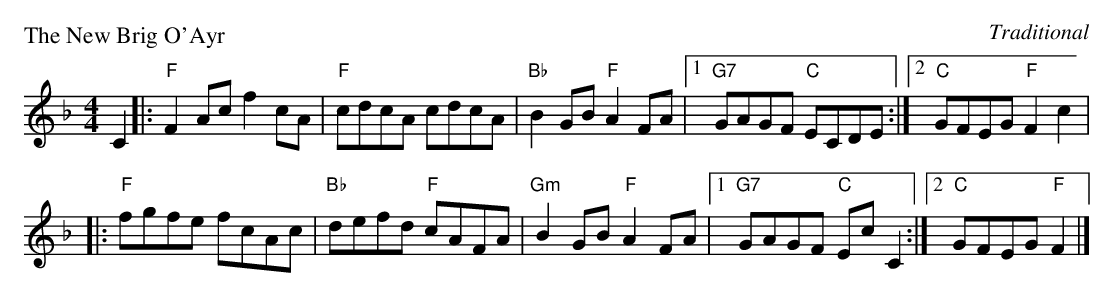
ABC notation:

X:1
P: The New Brig O'Ayr
C: Traditional
M: 4/4
L: 1/8
K: F
C2 |:\
"F" F2 Ac f2 cA | "F"cdcA cdcA | "Bb" B2 GB "F" A2 FA |\
[1 "G7" GAGF "C" ECDE :|[2 "C" GFEG "F" F2 c2 |
|: "F" fgfe fcAc | "Bb" defd "F" cAFA | "Gm" B2 GB "F"A2 FA |\
[1 "G7"GAGF "C"Ec C2 :|[2 "C" GFEG "F" F2 |]
